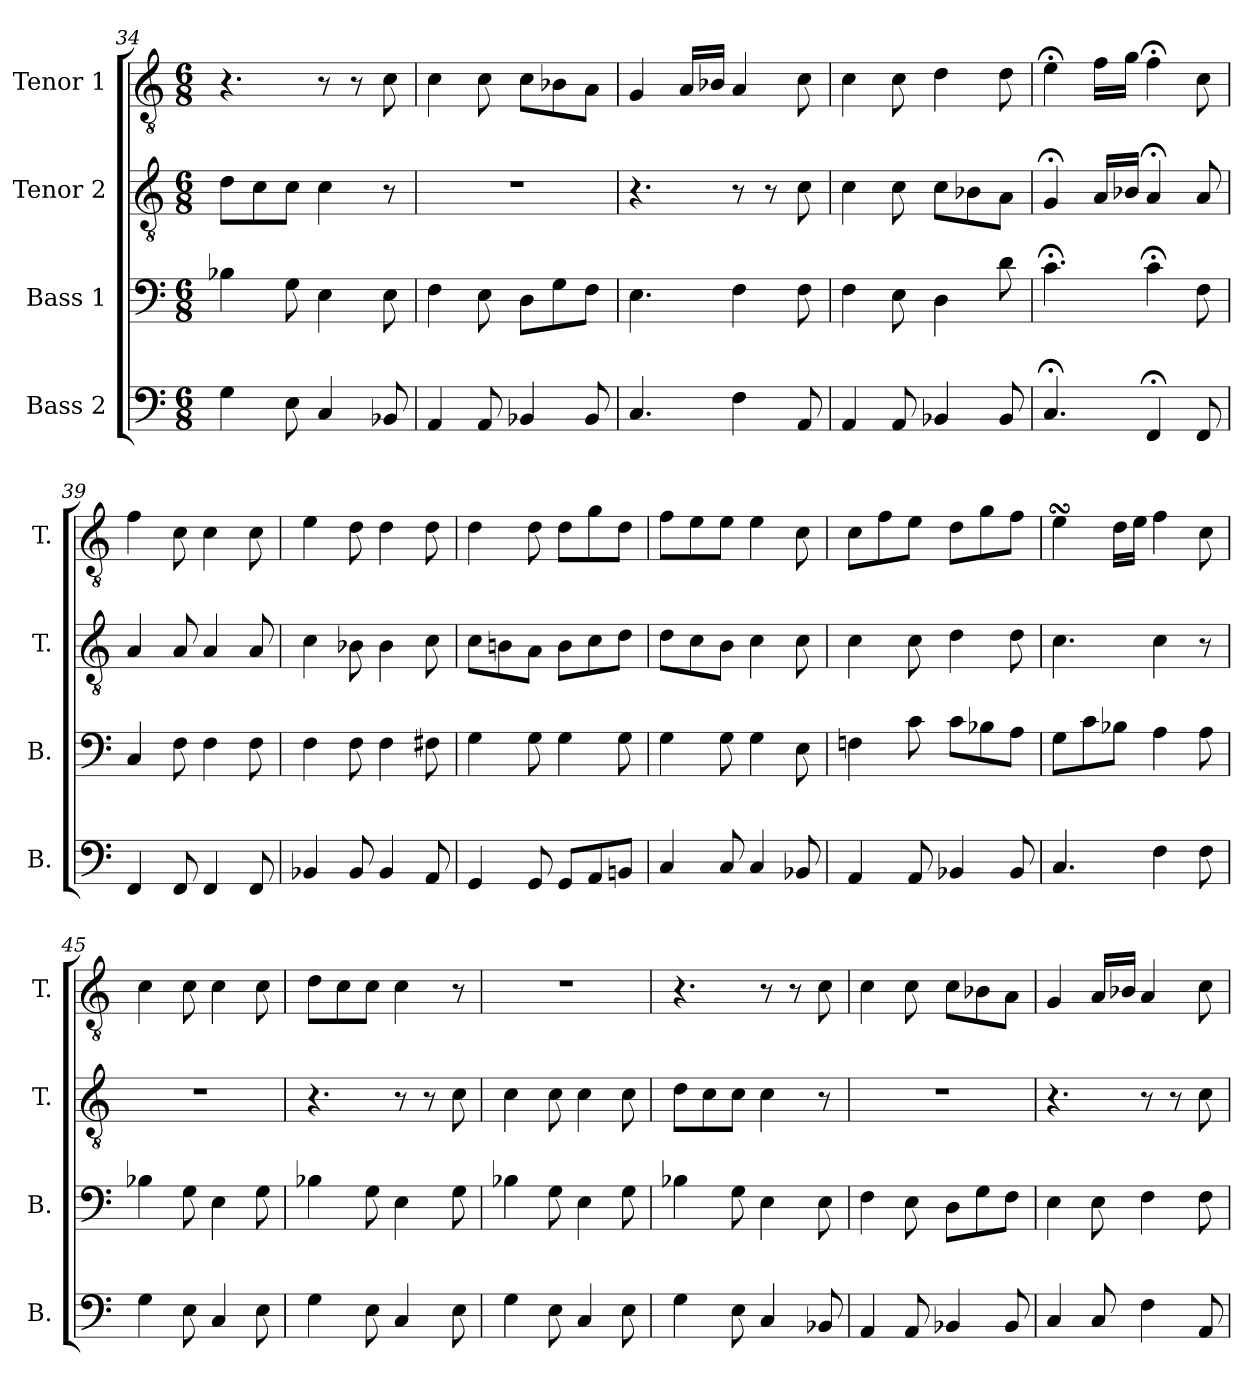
**kern	**kern	**kern	**kern
*part4	*part3	*part2	*part1
*staff4	*staff3	*staff2	*staff1
*I"Bass 2	*I"Bass 1	*I"Tenor 2	*I"Tenor 1
*I'B.	*I'B.	*I'T.	*I'T.
*clefF4	*clefF4	*clefGv2	*clefGv2
*	*	*ITrd7c12	*ITrd7c12
*k[]	*k[]	*k[]	*k[]
*C:	*C:	*C:	*C:
*M6/8	*M6/8	*M6/8	*M6/8
=34	=34	=34	=34
4Gi\	4B-Xi\	8Di\L	4.r
.	.	8Ci\	.
8Ei\	8Gi\	8Ci\J	.
4Ci/	4Ei\	4Ci\	8r
.	.	.	8r
8BB-Xi/	8Ei\	8r	8Ci\
=35	=35	=35	=35
!	!	!LO:N:vis=1	!
4AAi/	4Fi\	2.r	4Ci\
8AAi/	8Ei\	.	8Ci\
4BB-Xi/	8Di\L	.	8Ci\L
.	8Gi\	.	8BB-Xi\
8BB-i/	8Fi\J	.	8AAi\J
!!LO:PB:g=z
=36	=36	=36	=36
4.Ci/	4.Ei\	4.r	4GGi/
.	.	.	16AAi/LL
.	.	.	16BB-Xi/JJ
4Fi\	4Fi\	8r	4AAi/
.	.	8r	.
8AAi/	8Fi\	8Ci\	8Ci\
=37	=37	=37	=37
4AAi/	4Fi\	4Ci\	4Ci\
8AAi/	8Ei\	8Ci\	8Ci\
4BB-Xi/	4Di\	8Ci\L	4Di\
.	.	8BB-Xi\	.
8BB-i/	8di\	8AAi\J	8Di\
=38	=38	=38	=38
4.C;i/	4.c;i\	4GG;i/	4E;i\
.	.	16AAi/LL	16Fi\LL
.	.	16BB-Xi/JJ	16Gi\JJ
4FF;i/	4c;i\	4AA;i/	4F;i\
8FFi/	8Fi\	8AAi/	8Ci\
=39	=39	=39	=39
4FFi/	4Ci/	4AAi/	4Fi\
8FFi/	8Fi\	8AAi/	8Ci\
4FFi/	4Fi\	4AAi/	4Ci\
8FFi/	8Fi\	8AAi/	8Ci\
=40	=40	=40	=40
4BB-Xi/	4Fi\	4Ci\	4Ei\
8BB-i/	8Fi\	8BB-Xi\	8Di\
4BB-i/	4Fi\	4BB-i\	4Di\
8AAi/	8F#Xi\	8Ci\	8Di\
=41	=41	=41	=41
4GGi/	4Gi\	8Ci\L	4Di\
.	.	8BBni\	.
8GGi/	8Gi\	8AAi\J	8Di\
8GGi/L	4Gi\	8BBi\L	8Di\L
8AAi/	.	8Ci\	8Gi\
8BBni/J	8Gi\	8Di\J	8Di\J
!!LO:LB:g=z
=42	=42	=42	=42
4Ci/	4Gi\	8Di\L	8Fi\L
.	.	8Ci\	8Ei\
8Ci/	8Gi\	8BBi\J	8Ei\J
4Ci/	4Gi\	4Ci\	4Ei\
8BB-Xi/	8Ei\	8Ci\	8Ci\
=43	=43	=43	=43
4AAi/	4Fni\	4Ci\	8Ci\L
.	.	.	8Fi\
8AAi/	8ci\	8Ci\	8Ei\J
4BB-Xi/	8ci\L	4Di\	8Di\L
.	8B-Xi\	.	8Gi\
8BB-i/	8Ai\J	8Di\	8Fi\J
=44	=44	=44	=44
4.Ci/	8Gi\L	4.Ci\	4EsSsSi\
.	8ci\	.	.
.	8B-Xi\J	.	16Di\LL
.	.	.	16Ei\JJ
4Fi\	4Ai\	4Ci\	4Fi\
8Fi\	8Ai\	8r	8Ci\
=45	=45	=45	=45
!	!	!LO:N:vis=1	!
4Gi\	4B-Xi\	2.r	4Ci\
8Ei\	8Gi\	.	8Ci\
4Ci/	4Ei\	.	4Ci\
8Ei\	8Gi\	.	8Ci\
=46	=46	=46	=46
4Gi\	4B-Xi\	4.r	8Di\L
.	.	.	8Ci\
8Ei\	8Gi\	.	8Ci\J
4Ci/	4Ei\	8r	4Ci\
.	.	8r	.
8Ei\	8Gi\	8Ci\	8r
=47	=47	=47	=47
!	!	!	!LO:N:vis=1
4Gi\	4B-Xi\	4Ci\	2.r
8Ei\	8Gi\	8Ci\	.
4Ci/	4Ei\	4Ci\	.
8Ei\	8Gi\	8Ci\	.
!!LO:PB:g=z
=48	=48	=48	=48
4Gi\	4B-Xi\	8Di\L	4.r
.	.	8Ci\	.
8Ei\	8Gi\	8Ci\J	.
4Ci/	4Ei\	4Ci\	8r
.	.	.	8r
8BB-Xi/	8Ei\	8r	8Ci\
=49	=49	=49	=49
!	!	!LO:N:vis=1	!
4AAi/	4Fi\	2.r	4Ci\
8AAi/	8Ei\	.	8Ci\
4BB-Xi/	8Di\L	.	8Ci\L
.	8Gi\	.	8BB-Xi\
8BB-i/	8Fi\J	.	8AAi\J
=50	=50	=50	=50
4Ci/	4Ei\	4.r	4GGi/
8Ci/	8Ei\	.	16AAi/LL
.	.	.	16BB-Xi/JJ
4Fi\	4Fi\	8r	4AAi/
.	.	8r	.
8AAi/	8Fi\	8Ci\	8Ci\
=	=	=	=
*-	*-	*-	*-
